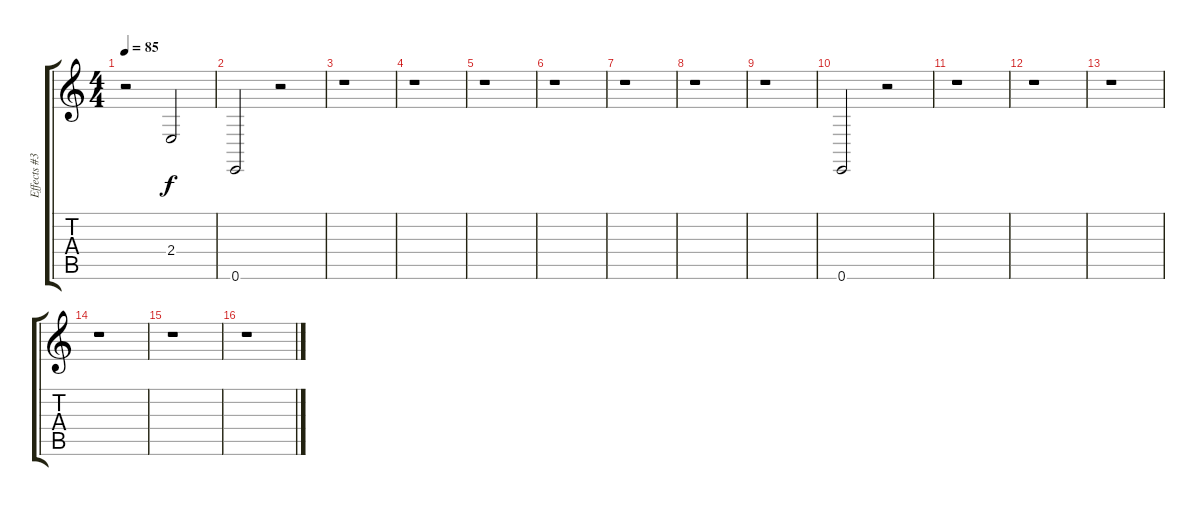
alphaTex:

\track ("Effects #3" "Effects #3") {instrument lead2sawtooth}
\staff {score tabs}
\tuning (E4 B3 G3 D3 A2 E2) {hide}
\ts (4 4)
\tempo 85
\clef g2
\ks c
r.2{dy f} 2.4.2{instrument reversecymbal} |
0.6.2{instrument lead2sawtooth} r.2 |
r.1 |
r.1 |
r.1 |
r.1 |
r.1 |
r.1 |
r.1 |
0.6.2{instrument lead2sawtooth} r.2 |
r.1 |
r.1 |
r.1 |
r.1 |
r.1 |
r.1
